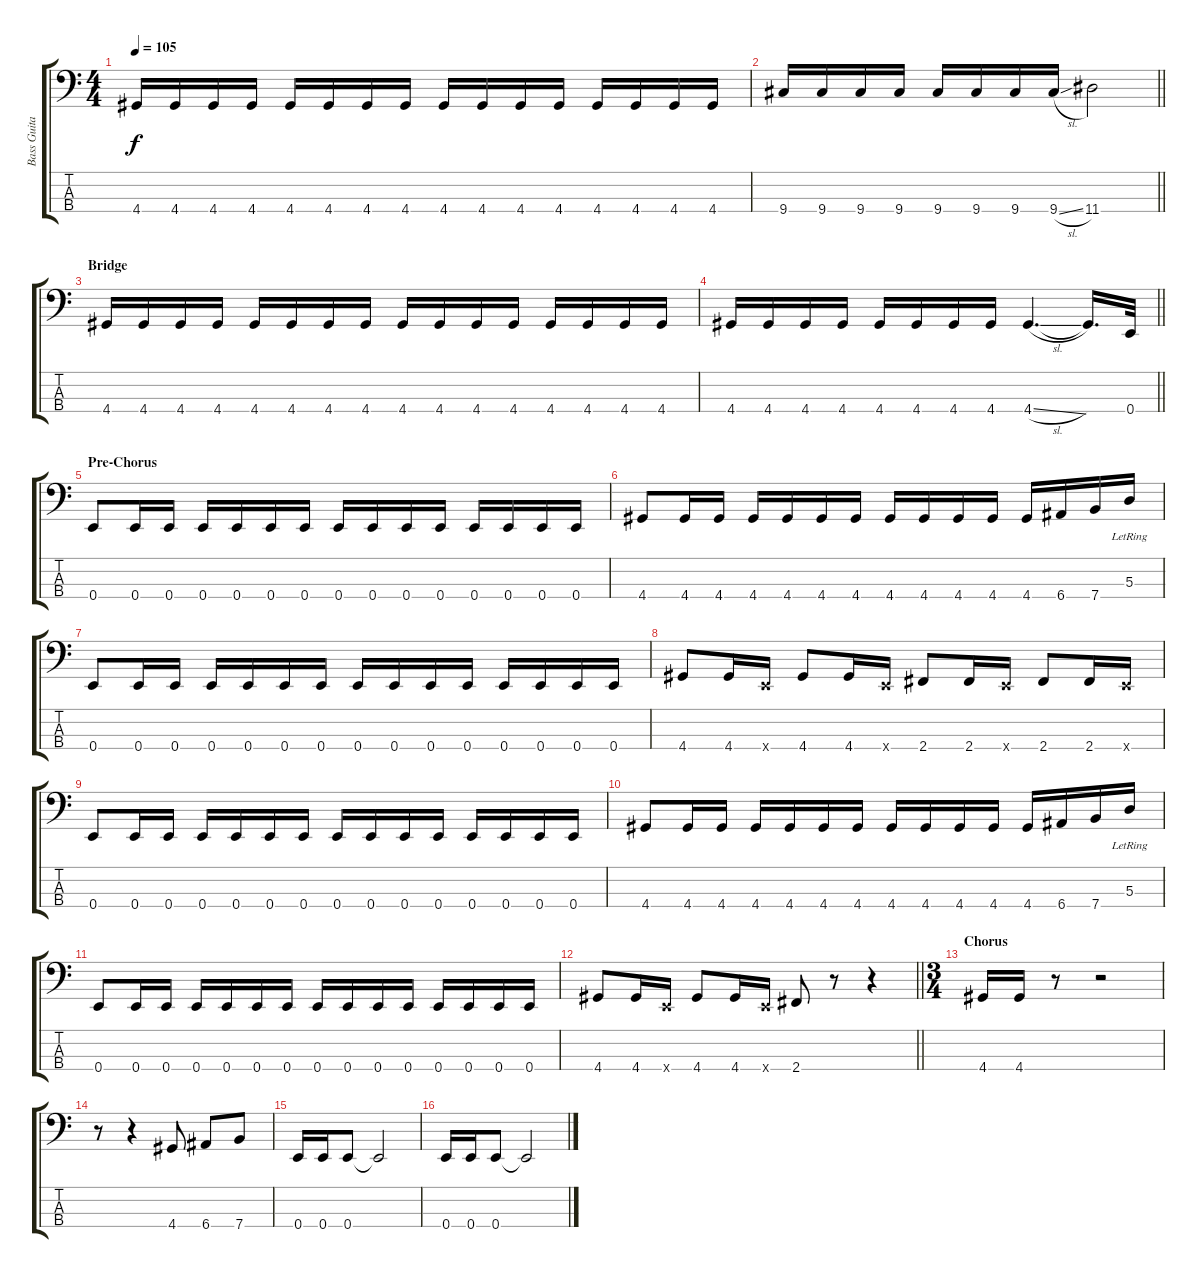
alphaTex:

\track ("Bass Guitar" "Bass Guita") {instrument electricbassfinger}
\staff {score tabs}
\tuning (G2 D2 A1 E1) {hide}
\ts (4 4)
\tempo 105
\clef f4
\ks c
4.4.16{dy f} 4.4.16 4.4.16 4.4.16 4.4.16 4.4.16 4.4.16 4.4.16 4.4.16 4.4.16 4.4.16 4.4.16 4.4.16 4.4.16 4.4.16 4.4.16 |
\barLineRight lightlight
9.4.16 9.4.16 9.4.16 9.4.16 9.4.16 9.4.16 9.4.16 9.4{sl}.16 11.4.2 |
\section ("" "Bridge")
4.4.16 4.4.16 4.4.16 4.4.16 4.4.16 4.4.16 4.4.16 4.4.16 4.4.16 4.4.16 4.4.16 4.4.16 4.4.16 4.4.16 4.4.16 4.4.16 |
\barLineRight lightlight
4.4.16 4.4.16 4.4.16 4.4.16 4.4.16 4.4.16 4.4.16 4.4.16 4.4{sl}.4{d} 4.4{t}.16{d} 0.4.32 |
\section ("" "Pre-Chorus")
0.4.8 0.4.16 0.4.16 0.4.16 0.4.16 0.4.16 0.4.16 0.4.16 0.4.16 0.4.16 0.4.16 0.4.16 0.4.16 0.4.16 0.4.16 |
4.4.8 4.4.16 4.4.16 4.4.16 4.4.16 4.4.16 4.4.16 4.4.16 4.4.16 4.4.16 4.4.16 4.4.16 6.4.16 7.4.16 5.3{lr}.16 |
0.4.8 0.4.16 0.4.16 0.4.16 0.4.16 0.4.16 0.4.16 0.4.16 0.4.16 0.4.16 0.4.16 0.4.16 0.4.16 0.4.16 0.4.16 |
4.4.8 4.4.16 0.4{x}.16 4.4.8 4.4.16 0.4{x}.16 2.4.8 2.4.16 0.4{x}.16 2.4.8 2.4.16 0.4{x}.16 |
0.4.8 0.4.16 0.4.16 0.4.16 0.4.16 0.4.16 0.4.16 0.4.16 0.4.16 0.4.16 0.4.16 0.4.16 0.4.16 0.4.16 0.4.16 |
4.4.8 4.4.16 4.4.16 4.4.16 4.4.16 4.4.16 4.4.16 4.4.16 4.4.16 4.4.16 4.4.16 4.4.16 6.4.16 7.4.16 5.3{lr}.16 |
0.4.8 0.4.16 0.4.16 0.4.16 0.4.16 0.4.16 0.4.16 0.4.16 0.4.16 0.4.16 0.4.16 0.4.16 0.4.16 0.4.16 0.4.16 |
\barLineRight lightlight
4.4.8 4.4.16 0.4{x}.16 4.4.8 4.4.16 0.4{x}.16 2.4.8 r.8 r.4 |
\ts (3 4)
\section ("" "Chorus")
4.4.16 4.4.16 r.8 r.2 |
r.8 r.4 4.4.8 6.4.8 7.4.8 |
0.4.16 0.4.16 0.4.8 0.4{t}.2 |
0.4.16 0.4.16 0.4.8 0.4{t}.2
